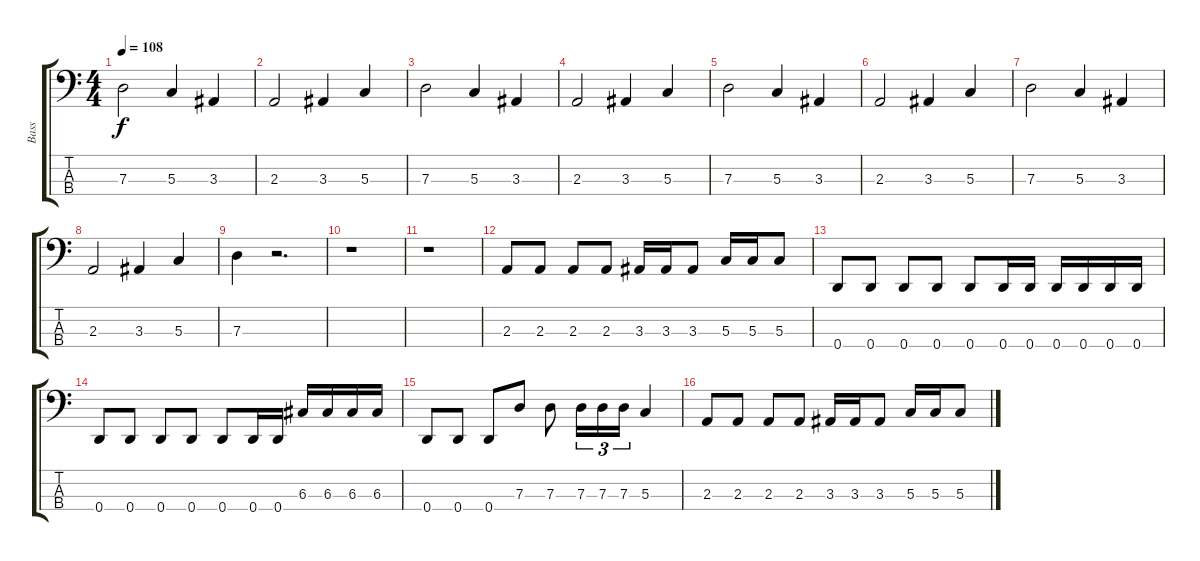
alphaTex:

\track ("Bass" "Bass") {instrument electricbassfinger}
\staff {score tabs}
\tuning (F2 C2 G1 D1) {hide}
\ts (4 4)
\tempo 108
\clef f4
\ks c
7.3.2{dy f} 5.3.4 3.3.4 |
2.3.2 3.3.4 5.3.4 |
7.3.2 5.3.4 3.3.4 |
2.3.2 3.3.4 5.3.4 |
7.3.2 5.3.4 3.3.4 |
2.3.2 3.3.4 5.3.4 |
7.3.2 5.3.4 3.3.4 |
2.3.2 3.3.4 5.3.4 |
7.3.4 r.2{d} |
r.1 |
r.1 |
2.3.8 2.3.8 2.3.8 2.3.8 3.3.16 3.3.16 3.3.8 5.3.16 5.3.16 5.3.8 |
0.4.8 0.4.8 0.4.8 0.4.8 0.4.8 0.4.16 0.4.16 0.4.16 0.4.16 0.4.16 0.4.16 |
0.4.8 0.4.8 0.4.8 0.4.8 0.4.8 0.4.16 0.4.16 6.3.16 6.3.16 6.3.16 6.3.16 |
0.4.8 0.4.8 0.4.8 7.3.8 7.3.8 7.3.16{tu (3 2)} 7.3.16{tu (3 2)} 7.3.16{tu (3 2)} 5.3.4 |
2.3.8 2.3.8 2.3.8 2.3.8 3.3.16 3.3.16 3.3.8 5.3.16 5.3.16 5.3.8
